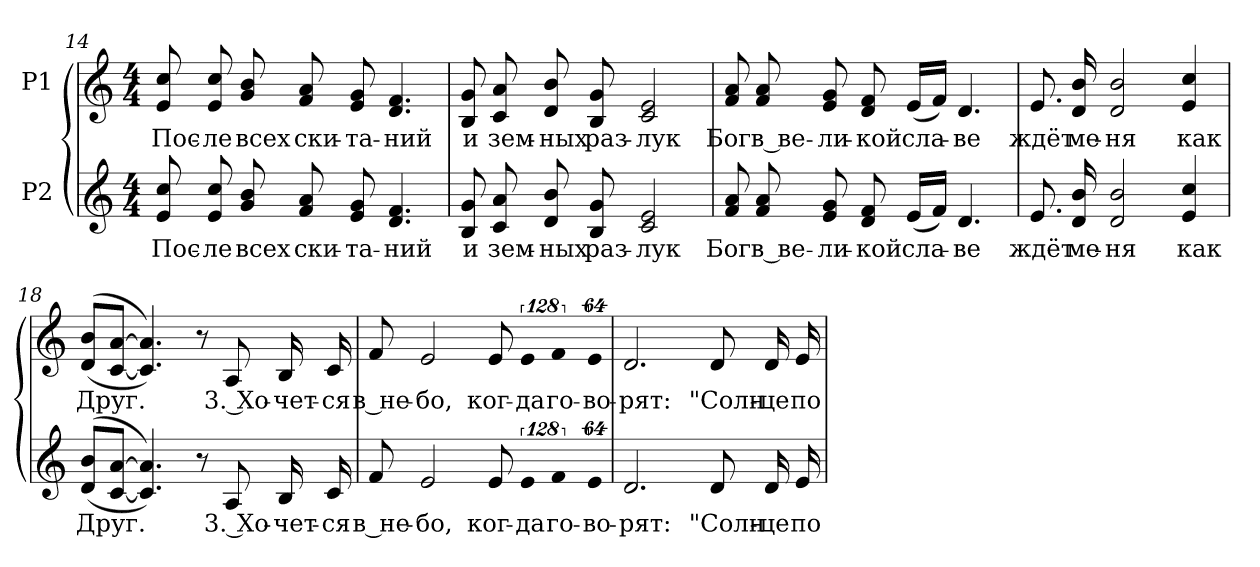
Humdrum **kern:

**kern	**text	**kern	**text
*part2	*part2	*part1	*part1
*staff2	*staff2	*staff1	*staff1
*I"P2	*	*I"P1	*
*clefG2	*	*clefG2	*
*	*	*ITrd7c12	*
*k[]	*	*k[]	*
*C:	*	*C:	*
*M4/4	*	*M4/4	*
=14	=14	=14	=14
!	!LO:LY:b:color=#000000	!	!
!	!	!	!LO:LY:b:color=#000000
8ei/ 8cci	Пос-	8Ei/ 8ci	Пос-
!	!LO:LY:b:color=#000000	!	!
!	!	!	!LO:LY:b:color=#000000
8ei/ 8cci	-ле	8Ei/ 8ci	-ле
!	!LO:LY:b:color=#000000	!	!
!	!	!	!LO:LY:b:color=#000000
8gi/ 8bi	всех	8Gi/ 8Bi	всех
!	!LO:LY:b:color=#000000	!	!
!	!	!	!LO:LY:b:color=#000000
8fi/ 8ai	ски-	8Fi/ 8Ai	ски-
!	!LO:LY:b:color=#000000	!	!
!	!	!	!LO:LY:b:color=#000000
8ei/ 8gi	-та-	8Ei/ 8Gi	-та-
!	!LO:LY:b:color=#000000	!	!
!	!	!	!LO:LY:b:color=#000000
4.di/ 4.fi	-ний	4.Di/ 4.Fi	-ний
!!LO:LB:g=z
=15	=15	=15	=15
!	!LO:LY:b:color=#000000	!	!
!	!	!	!LO:LY:b:color=#000000
8Bi/ 8gi	и	8BBi/ 8Gi	и
!	!LO:LY:b:color=#000000	!	!
!	!	!	!LO:LY:b:color=#000000
8ci/ 8ai	зем-	8Ci/ 8Ai	зем-
!	!LO:LY:b:color=#000000	!	!
!	!	!	!LO:LY:b:color=#000000
8di/ 8bi	-ных	8Di/ 8Bi	-ных
!	!LO:LY:b:color=#000000	!	!
!	!	!	!LO:LY:b:color=#000000
8Bi/ 8gi	раз-	8BBi/ 8Gi	раз-
!	!LO:LY:b:color=#000000	!	!
!	!	!	!LO:LY:b:color=#000000
2ci/ 2ei	-лук	2Ci/ 2Ei	-лук
=16	=16	=16	=16
!	!LO:LY:b:color=#000000	!	!
!	!	!	!LO:LY:b:color=#000000
8fi/ 8ai	Бог	8Fi/ 8Ai	Бог
!	!LO:LY:b:color=#000000	!	!
!	!	!	!LO:LY:b:color=#000000
8fi/ 8ai	в ве-	8Fi/ 8Ai	в ве-
!	!LO:LY:b:color=#000000	!	!
!	!	!	!LO:LY:b:color=#000000
8ei/ 8gi	-ли-	8Ei/ 8Gi	-ли-
!	!LO:LY:b:color=#000000	!	!
!	!	!	!LO:LY:b:color=#000000
8di/ 8fi	-кой	8Di/ 8Fi	-кой
!	!LO:LY:b:color=#000000	!	!
!	!	!	!LO:LY:b:color=#000000
(16ei/LL	сла-	(16Ei/LL	сла-
16fi/JJ)	.	16Fi/JJ)	.
!	!LO:LY:b:color=#000000	!	!
!	!	!	!LO:LY:b:color=#000000
4.di/	ве	4.Di/	ве
=17	=17	=17	=17
!	!LO:LY:b:color=#000000	!	!
!	!	!	!LO:LY:b:color=#000000
8.ei/	ждёт	8.Ei/	ждёт
!	!LO:LY:b:color=#000000	!	!
!	!	!	!LO:LY:b:color=#000000
16di/ 16bi	ме-	16Di/ 16Bi	ме-
!	!LO:LY:b:color=#000000	!	!
!	!	!	!LO:LY:b:color=#000000
2di/ 2bi	-ня	2Di/ 2Bi	-ня
!	!LO:LY:b:color=#000000	!	!
!	!	!	!LO:LY:b:color=#000000
4ei/ 4cci	как	4Ei/ 4ci	как
!!LO:LB:g=z
=18	=18	=18	=18
!	!LO:LY:b:color=#000000	!	!
!	!	!	!LO:LY:b:color=#000000
((8di/ 8biL	Друг.	((8Di/ 8BiL	Друг.
[<8ci/ [>8aiJ	.	[<8Ci/ [>8AiJ	.
4.ci/] 4.ai]))	.	4.Ci/] 4.Ai]))	.
8r	.	8r	.
!	!LO:LY:b:color=#000000	!	!
!	!	!	!LO:LY:b:color=#000000
8Ai/	3. Хо-	8AAi/	3. Хо-
!	!LO:LY:b:color=#000000	!	!
!	!	!	!LO:LY:b:color=#000000
16Bi/	-чет-	16BBi/	-чет-
!	!LO:LY:b:color=#000000	!	!
!	!	!	!LO:LY:b:color=#000000
16ci/	-ся	16Ci/	-ся
=19	=19	=19	=19
!	!LO:LY:b:color=#000000	!	!
!	!	!	!LO:LY:b:color=#000000
8fi/	в не-	8Fi/	в не-
!	!LO:LY:b:color=#000000	!	!
!	!	!	!LO:LY:b:color=#000000
2ei/	-бо,	2Ei/	-бо,
!	!LO:LY:b:color=#000000	!	!
!	!	!	!LO:LY:b:color=#000000
8ei/	ког-	8Ei/	ког-
!LO:N:vis=8	!	!	!
!	!LO:LY:b:color=#000000	!LO:N:vis=8	!
!	!	!	!LO:LY:b:color=#000000
1024%85ei/	-да	1024%85Ei/	-да
!LO:N:vis=8	!	!	!
!	!LO:LY:b:color=#000000	!LO:N:vis=8	!
!	!	!	!LO:LY:b:color=#000000
1024%85fi/	го-	1024%85Fi/	го-
!LO:N:vis=8	!	!	!
!	!LO:LY:b:color=#000000	!LO:N:vis=8	!
!	!	!	!LO:LY:b:color=#000000
512%43ei/	-во-	512%43Ei/	-во-
=20	=20	=20	=20
!	!LO:LY:b:color=#000000	!	!
!	!	!	!LO:LY:b:color=#000000
2.di/	-рят:	2.Di/	-рят:
!	!LO:LY:b:color=#000000	!	!
!	!	!	!LO:LY:b:color=#000000
8di/	"Солн-	8Di/	"Солн-
!	!LO:LY:b:color=#000000	!	!
!	!	!	!LO:LY:b:color=#000000
16di/	-це	16Di/	-це
!	!LO:LY:b:color=#000000	!	!
!	!	!	!LO:LY:b:color=#000000
16ei/	по-	16Ei/	по-
=	=	=	=
*-	*-	*-	*-
